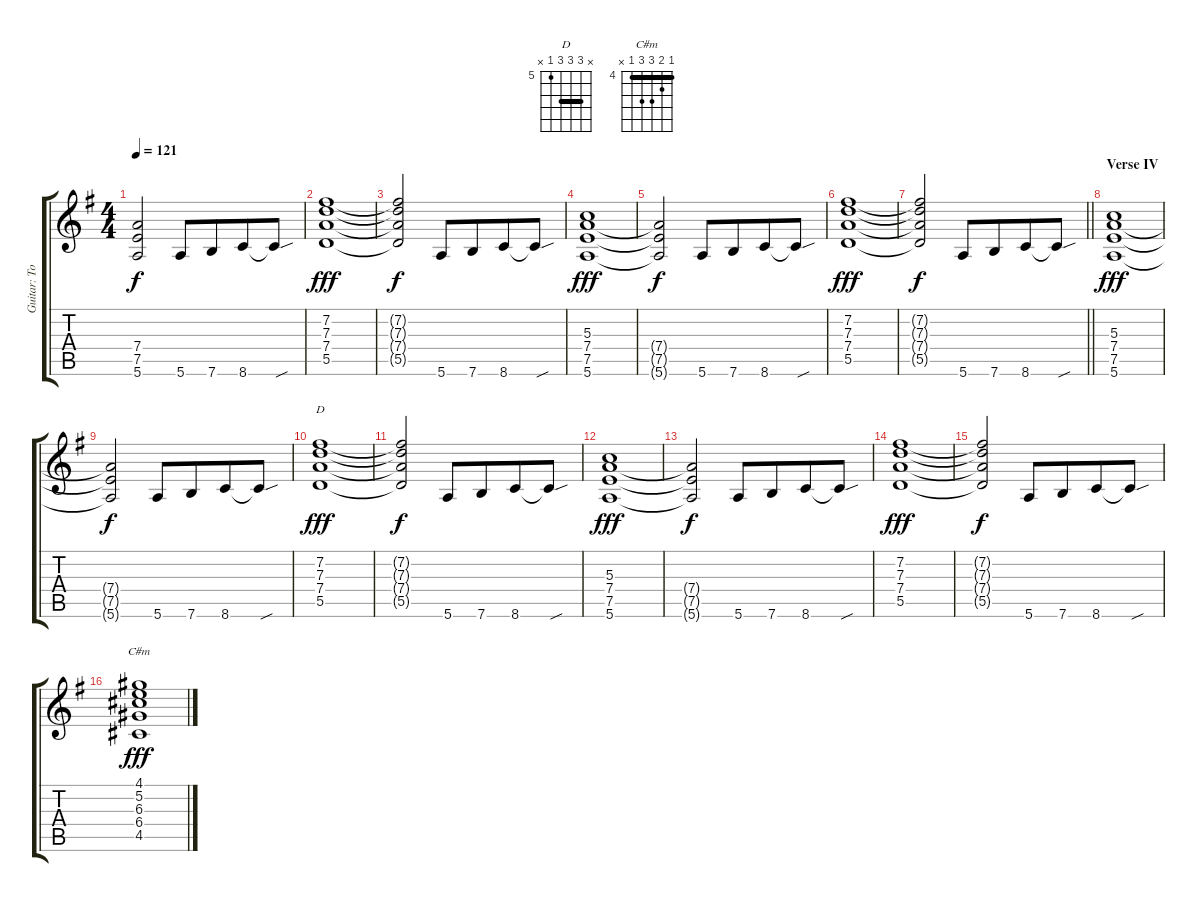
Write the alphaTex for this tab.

\track ("Guitar: Tony" "Guitar: To") {instrument distortionguitar}
\staff {score tabs}
\tuning (E4 B3 G3 D3 A2 E2) {hide}
\chord ("D" x 7 7 7 5 x) {firstfret 5 barre 7}
\chord ("C#m" 4 5 6 6 4 x) {firstfret 4 barre 4}
\ts (4 4)
\tempo 121
\clef g2
\ks g
(7.4{t} 7.5{t} 5.6{t}).2{dy f} 5.6.8 7.6.8{beam merge} 8.6.8 8.6{sou t}.8 |
(7.2 7.3 7.4 5.5).1{dy fff} |
(7.2{t} 7.3{t} 7.4{t} 5.5{t}).2{dy f} 5.6.8 7.6.8{beam merge} 8.6.8 8.6{sou t}.8 |
(5.3 7.4 7.5 5.6).1{dy fff} |
(7.4{t} 7.5{t} 5.6{t}).2{dy f} 5.6.8 7.6.8{beam merge} 8.6.8 8.6{sou t}.8 |
(7.2 7.3 7.4 5.5).1{dy fff} |
\barLineRight lightlight
(7.2{t} 7.3{t} 7.4{t} 5.5{t}).2{dy f} 5.6.8 7.6.8{beam merge} 8.6.8 8.6{sou t}.8 |
\section ("" "Verse IV")
(5.3 7.4 7.5 5.6).1{dy fff} |
(7.4{t} 7.5{t} 5.6{t}).2{dy f} 5.6.8 7.6.8{beam merge} 8.6.8 8.6{sou t}.8 |
(7.2 7.3 7.4 5.5).1{ch "D" dy fff} |
(7.2{t} 7.3{t} 7.4{t} 5.5{t}).2{dy f} 5.6.8 7.6.8{beam merge} 8.6.8 8.6{sou t}.8 |
(5.3 7.4 7.5 5.6).1{dy fff} |
(7.4{t} 7.5{t} 5.6{t}).2{dy f} 5.6.8 7.6.8{beam merge} 8.6.8 8.6{sou t}.8 |
(7.2 7.3 7.4 5.5).1{dy fff} |
(7.2{t} 7.3{t} 7.4{t} 5.5{t}).2{dy f} 5.6.8 7.6.8{beam merge} 8.6.8 8.6{sou t}.8 |
(4.1 5.2 6.3 6.4 4.5).1{ch "C#m" dy fff}
